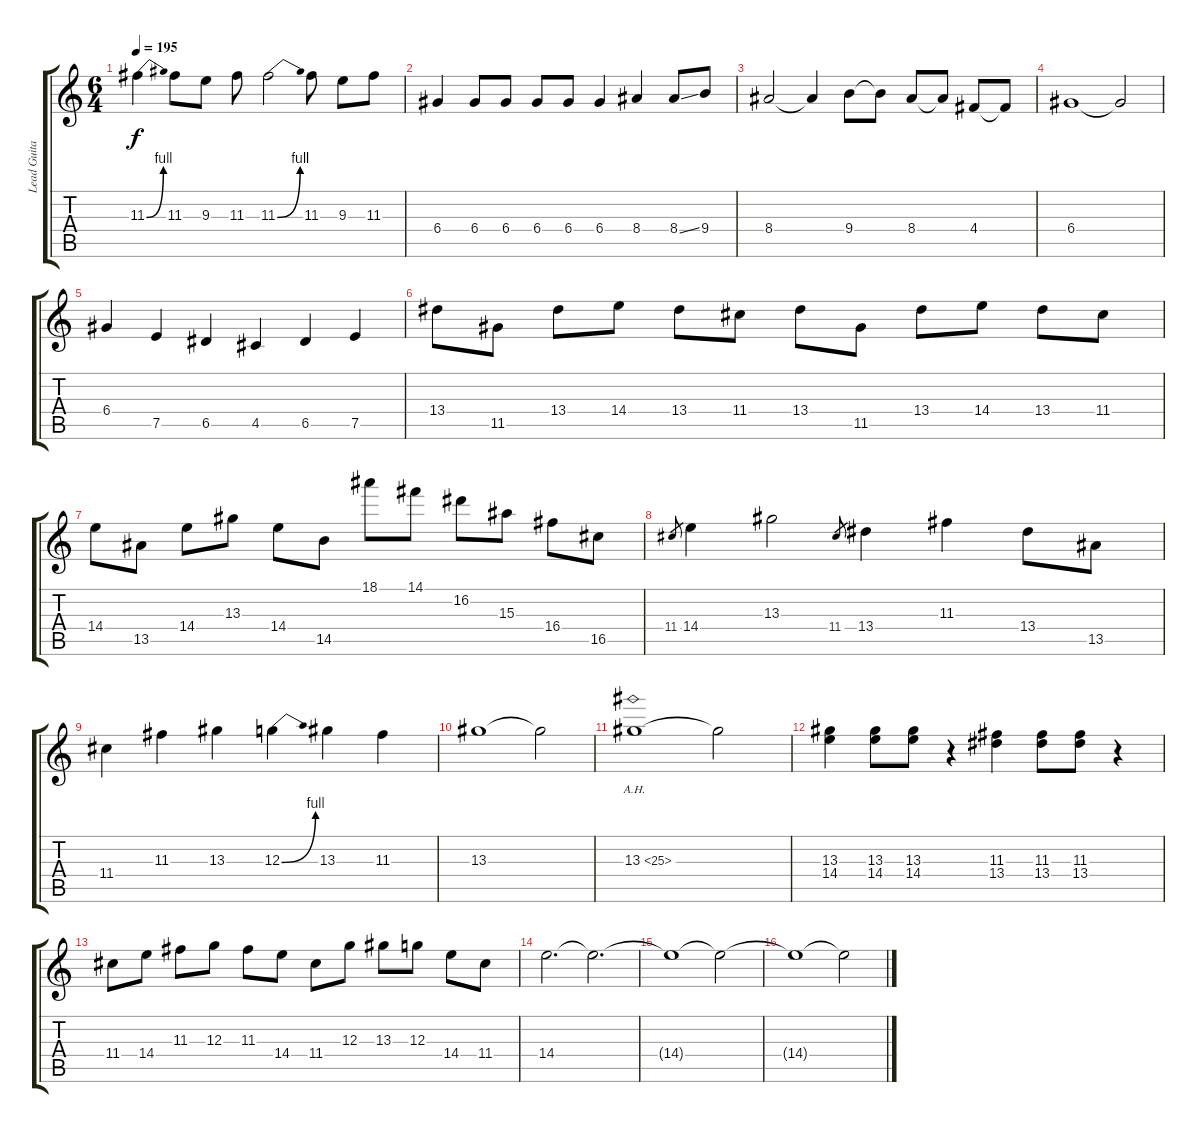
\track ("Lead Guitar" "Lead Guita") {instrument distortionguitar}
\staff {score tabs}
\tuning (E4 B3 G3 D3 A2 E2) {hide}
\ts (6 4)
\tempo 195
\clef g2
\ks c
11.3{be (bend 0 0 60 4)}.4{dy f} 11.3.8 9.3.8 11.3.8 11.3{be (bend 0 0 60 4)}.2 11.3.8 9.3.8 11.3.8 |
6.4.4 6.4.8 6.4.8 6.4.8 6.4.8 6.4.4 8.4.4 8.4{ss}.8 9.4.8 |
8.4.2 8.4{t}.4 9.4.8 9.4{t}.8 8.4.8 8.4{t}.8 4.4.8 4.4{t}.8 |
6.4.1 6.4{t}.2 |
6.4.4 7.5.4 6.5.4 4.5.4 6.5.4 7.5.4 |
13.4.8 11.5.8 13.4.8 14.4.8 13.4.8 11.4.8 13.4.8 11.5.8 13.4.8 14.4.8 13.4.8 11.4.8 |
14.4.8 13.5.8 14.4.8 13.3.8 14.4.8 14.5.8 18.1.8 14.1.8 16.2.8 15.3.8 16.4.8 16.5.8 |
11.4.8{gr} 14.4.4 13.3.2 11.4.8{gr} 13.4.4 11.3.4 13.4.8 13.5.8 |
11.4.4 11.3.4 13.3.4 12.3{be (bend 0 0 60 4)}.4 13.3.4 11.3.4 |
13.3.1 13.3{t}.2 |
13.3{ah 12}.1 13.3{t}.2 |
(13.3 14.4).4 (13.3 14.4).8 (13.3 14.4).8 r.4 (11.3 13.4).4 (11.3 13.4).8 (11.3 13.4).8 r.4 |
11.4.8 14.4.8 11.3.8 12.3.8 11.3.8 14.4.8 11.4.8 12.3.8 13.3.8 12.3.8 14.4.8 11.4.8 |
14.4.2{d} 14.4{t}.2{d} |
14.4{t}.1 14.4{t}.2 |
14.4{t}.1 14.4{t}.2
